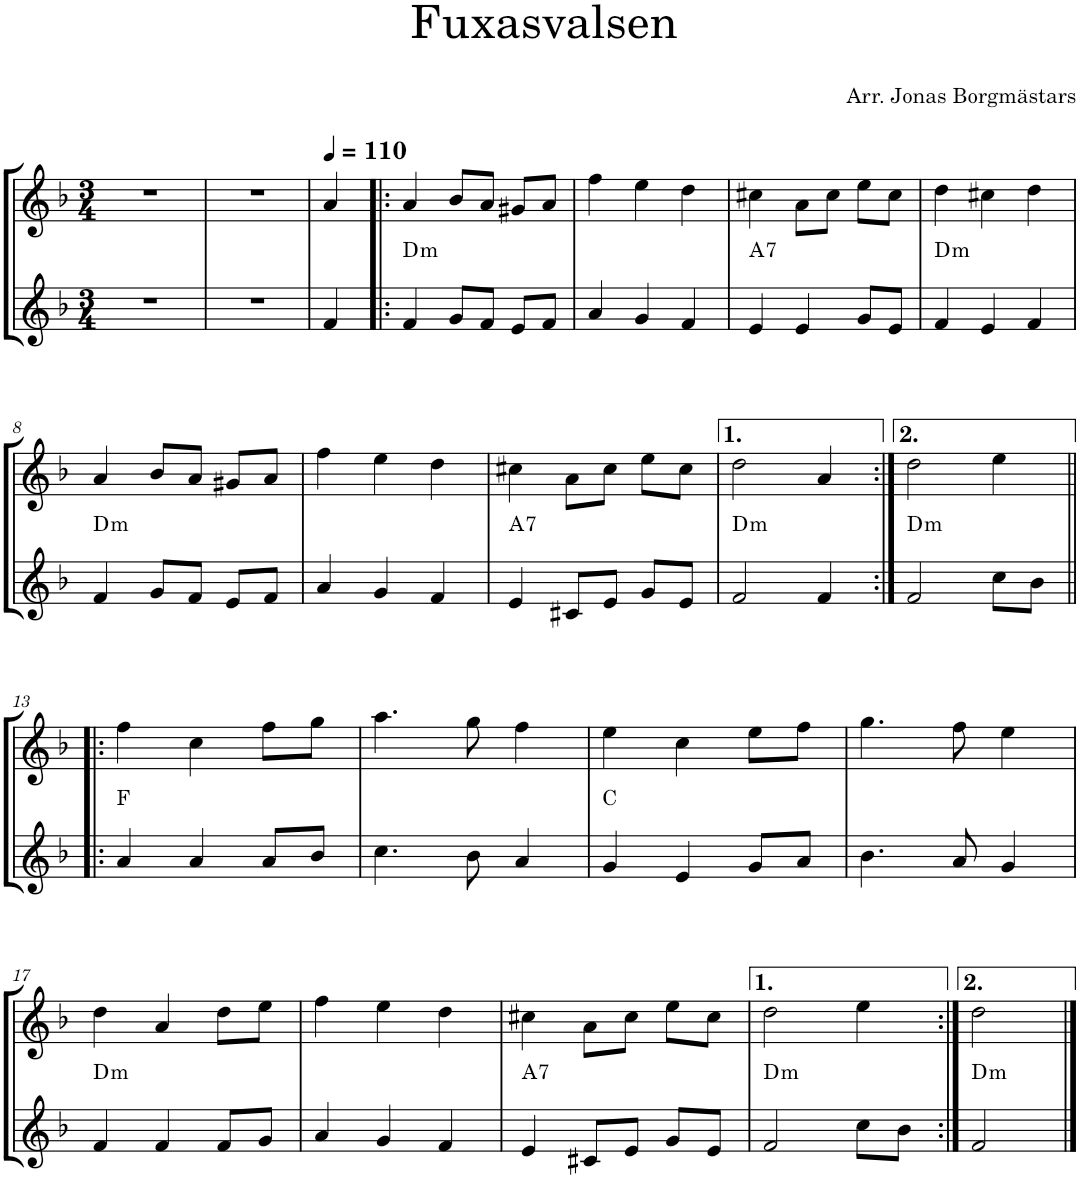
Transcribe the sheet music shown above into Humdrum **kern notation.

**kern	**kern	**harte
*part2	*part1	*part1
*staff2	*staff1	*
*I"Violin 2	*I"Violin 1	*
*I'Vln	*I'Vln	*
*clefG2	*clefG2	*
*k[b-]	*k[b-]	*
*M3/4	*M3/4	*
=1	=1	=1
2.r	2.r	.
=2	=2	=2
2.r	2.r	.
=3	=3	=3
*	*MM110	*
4f/	4a/	.
=4!|:	=4!|:	=4!|:
!	!	!LO:H:kt=m
4f/	4a/	D:min
8g/L	8b-/L	.
8f/J	8a/J	.
8e/L	8g#X/L	.
8f/J	8a/J	.
=5	=5	=5
4a/	4ff\	.
4g/	4ee\	.
4f/	4dd\	.
=6	=6	=6
!	!	!LO:H:kt=7
4e/	4cc#X\	A:7
4e/	8a\L	.
.	8cc#\J	.
8g/L	8ee\L	.
8e/J	8cc#\J	.
=7	=7	=7
!	!	!LO:H:kt=m
4f/	4dd\	D:min
4e/	4cc#X\	.
4f/	4dd\	.
!!LO:LB:g=z
=8	=8	=8
!	!	!LO:H:kt=m
4f/	4a/	D:min
8g/L	8b-/L	.
8f/J	8a/J	.
8e/L	8g#X/L	.
8f/J	8a/J	.
=9	=9	=9
4a/	4ff\	.
4g/	4ee\	.
4f/	4dd\	.
=10	=10	=10
!	!	!LO:H:kt=7
4e/	4cc#X\	A:7
8c#X/L	8a\L	.
8e/J	8cc#\J	.
8g/L	8ee\L	.
8e/J	8cc#\J	.
=11	=11	=11
!	!	!LO:H:kt=m
2f/	2dd\	D:min
4f/	4a/	.
=12:|!	=12:|!	=12:|!
!	!	!LO:H:kt=m
2f/	2dd\	D:min
8cc\L	4ee\	.
8b-\J	.	.
!!LO:LB:g=z
=13!|:	=13!|:	=13!|:
4a/	4ff\	F:maj
4a/	4cc\	.
8a/L	8ff\L	.
8b-/J	8gg\J	.
=14	=14	=14
4.cc\	4.aa\	.
8b-\	8gg\	.
4a/	4ff\	.
=15	=15	=15
4g/	4ee\	C:maj
4e/	4cc\	.
8g/L	8ee\L	.
8a/J	8ff\J	.
=16	=16	=16
4.b-\	4.gg\	.
8a/	8ff\	.
4g/	4ee\	.
!!LO:LB:g=z
=17	=17	=17
!	!	!LO:H:kt=m
4f/	4dd\	D:min
4f/	4a/	.
8f/L	8dd\L	.
8g/J	8ee\J	.
=18	=18	=18
4a/	4ff\	.
4g/	4ee\	.
4f/	4dd\	.
=19	=19	=19
!	!	!LO:H:kt=7
4e/	4cc#X\	A:7
8c#X/L	8a\L	.
8e/J	8cc#\J	.
8g/L	8ee\L	.
8e/J	8cc#\J	.
=20	=20	=20
!	!	!LO:H:kt=m
2f/	2dd\	D:min
8cc\L	4ee\	.
8b-\J	.	.
=21:|!	=21:|!	=21:|!
!	!	!LO:H:kt=m
2f/	2dd\	D:min
==	==	==
*-	*-	*-
